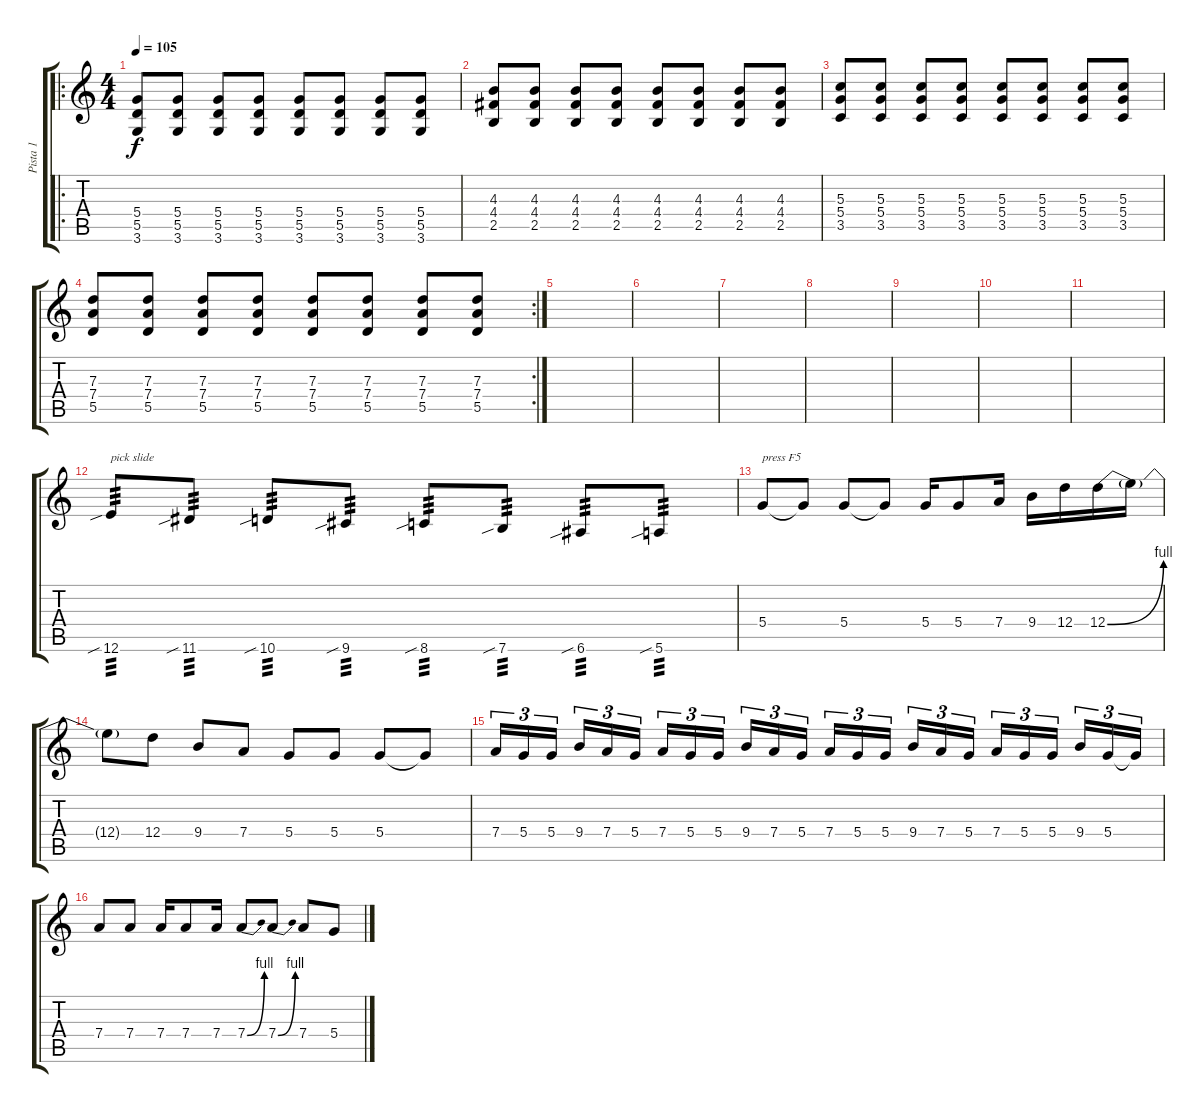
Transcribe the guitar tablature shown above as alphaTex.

\track ("Pista 1" "Pista 1") {instrument distortionguitar}
\staff {score tabs}
\tuning (E4 B3 G3 D3 A2 E2) {hide}
\ro
\ts (4 4)
\tempo 105
\clef g2
\ks c
(5.4 5.5 3.6).8{dy f} (5.4 5.5 3.6).8 (5.4 5.5 3.6).8 (5.4 5.5 3.6).8 (5.4 5.5 3.6).8 (5.4 5.5 3.6).8 (5.4 5.5 3.6).8 (5.4 5.5 3.6).8 |
(4.3 4.4 2.5).8 (4.3 4.4 2.5).8 (4.3 4.4 2.5).8 (4.3 4.4 2.5).8 (4.3 4.4 2.5).8 (4.3 4.4 2.5).8 (4.3 4.4 2.5).8 (4.3 4.4 2.5).8 |
(5.3 5.4 3.5).8 (5.3 5.4 3.5).8 (5.3 5.4 3.5).8 (5.3 5.4 3.5).8 (5.3 5.4 3.5).8 (5.3 5.4 3.5).8 (5.3 5.4 3.5).8 (5.3 5.4 3.5).8 |
\rc 2
(7.3 7.4 5.5).8 (7.3 7.4 5.5).8 (7.3 7.4 5.5).8 (7.3 7.4 5.5).8 (7.3 7.4 5.5).8 (7.3 7.4 5.5).8 (7.3 7.4 5.5).8 (7.3 7.4 5.5).8 |
|
|
|
|
|
|
|
12.6{sib}.8{txt "pick slide" tp 3} 11.6{sib}.8{tp 3} 10.6{sib}.8{tp 3} 9.6{sib}.8{tp 3} 8.6{sib}.8{tp 3} 7.6{sib}.8{tp 3} 6.6{sib}.8{tp 3} 5.6{sib}.8{tp 3} |
5.4.8{txt "press F5"} 5.4{t}.8 5.4.8 5.4{t}.8 5.4.16 5.4.8 7.4.16 9.4.16 12.4.16 12.4{be (bend 0 0 60 4)}.16 12.4{t}.16 |
12.4{t}.8 12.4.8 9.4.8 7.4.8 5.4.8 5.4.8 5.4.8 5.4{t}.8 |
7.4.16{tu (3 2)} 5.4.16{tu (3 2)} 5.4.16{tu (3 2) beam splitsecondary} 9.4.16{tu (3 2)} 7.4.16{tu (3 2)} 5.4.16{tu (3 2)} 7.4.16{tu (3 2)} 5.4.16{tu (3 2)} 5.4.16{tu (3 2) beam splitsecondary} 9.4.16{tu (3 2)} 7.4.16{tu (3 2)} 5.4.16{tu (3 2)} 7.4.16{tu (3 2)} 5.4.16{tu (3 2)} 5.4.16{tu (3 2) beam splitsecondary} 9.4.16{tu (3 2)} 7.4.16{tu (3 2)} 5.4.16{tu (3 2)} 7.4.16{tu (3 2)} 5.4.16{tu (3 2)} 5.4.16{tu (3 2) beam splitsecondary} 9.4.16{tu (3 2)} 5.4.16{tu (3 2)} 5.4{t}.16{tu (3 2)} |
7.4.8 7.4.8 7.4.16 7.4.8 7.4.16 7.4{be (bend 0 0 60 4)}.8 7.4{be (bend 0 0 60 4)}.8 7.4.8 5.4.8
